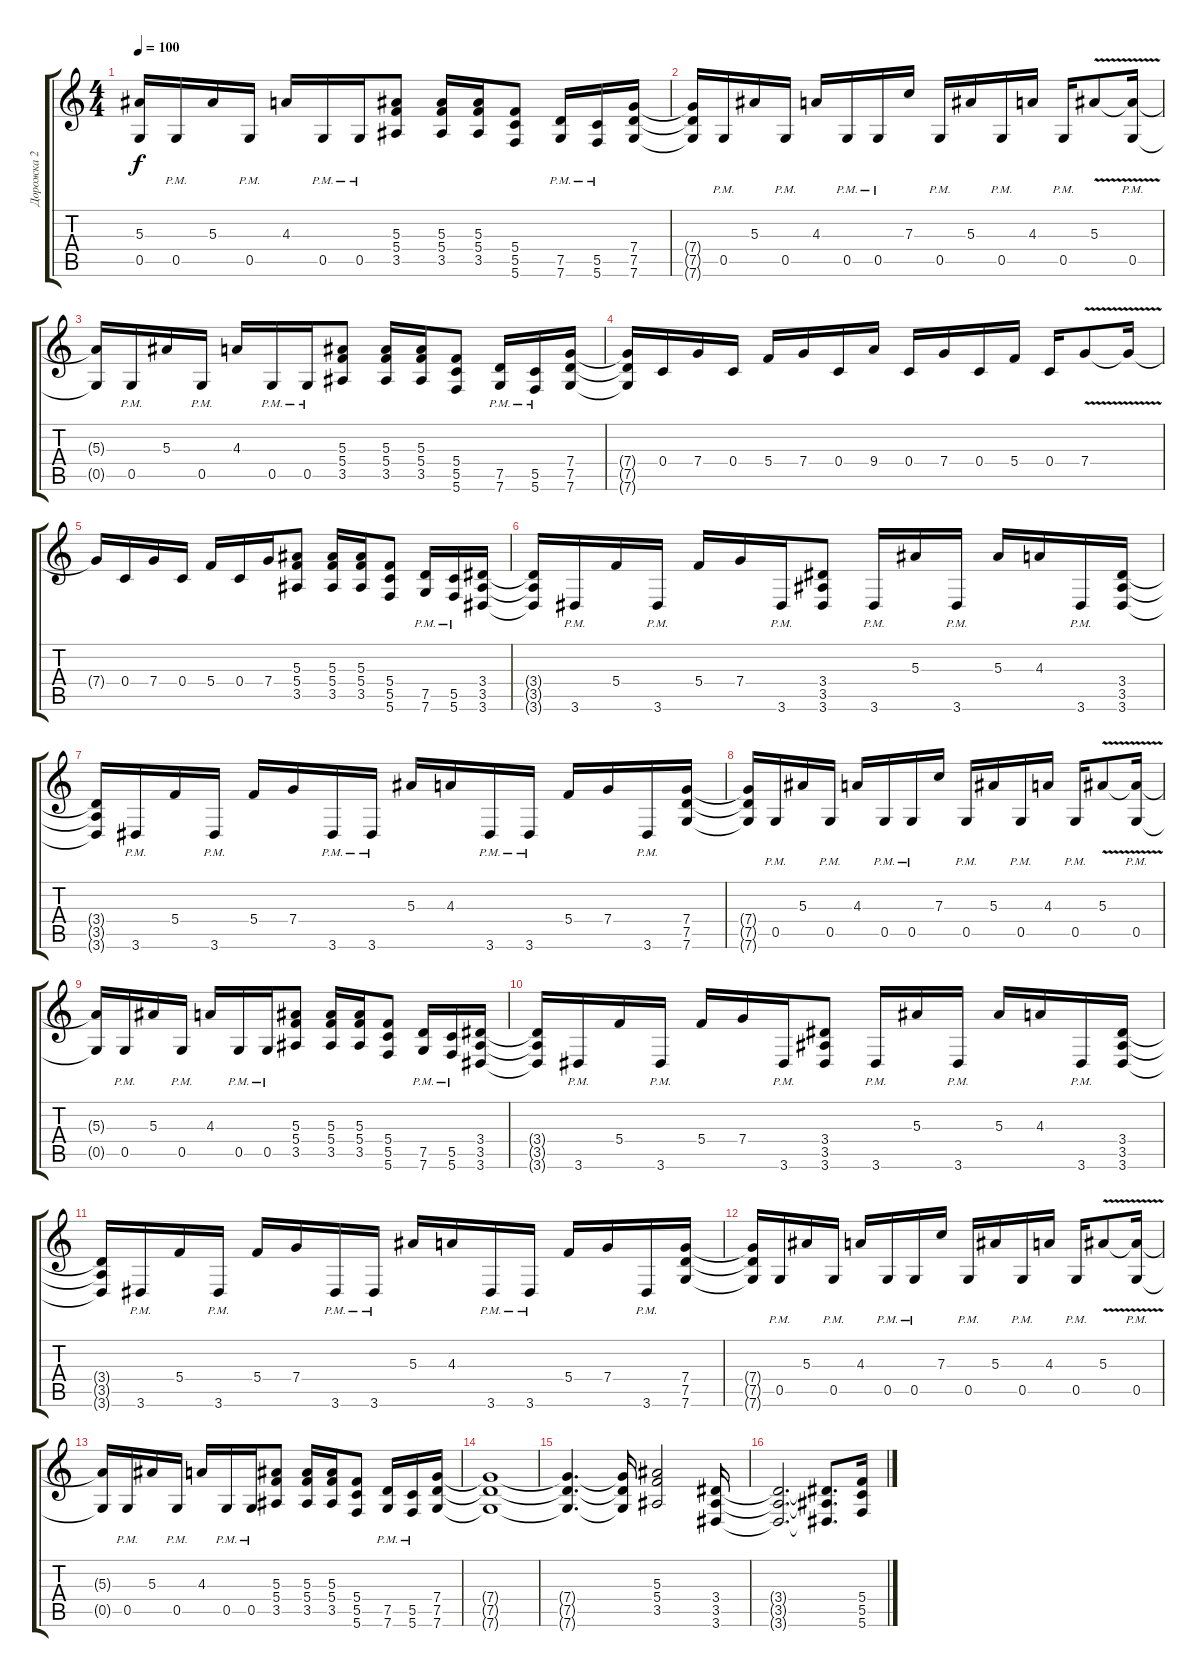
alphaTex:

\track ("Дорожка 2" "Дорожка 2") {instrument distortionguitar}
\staff {score tabs}
\tuning (D4 A3 F3 C3 G2 C2) {hide}
\ts (4 4)
\tempo 100
\clef g2
\ks c
(5.3{t} 0.5{t}).16{dy f} 0.5{pm}.16 5.3.16 0.5{pm}.16 4.3.16 0.5{pm}.16 0.5{pm}.16 (5.3 5.4 3.5).8 (5.3 5.4 3.5).16 (5.3 5.4 3.5).16 (5.4 5.5 5.6).8 (7.5{pm} 7.6{pm}).16 (5.5{pm} 5.6{pm}).16 (7.4 7.5 7.6).16 |
(7.4{t} 7.5{t} 7.6{t}).16 0.5{pm}.16 5.3.16 0.5{pm}.16 4.3.16 0.5{pm}.16 0.5{pm}.16 7.3.16 0.5{pm}.16 5.3.16 0.5{pm}.16 4.3.16 0.5{pm}.16 5.3{v}.8 (5.3{t} 0.5{pm}).16 |
(5.3{t} 0.5{t}).16 0.5{pm}.16 5.3.16 0.5{pm}.16 4.3.16 0.5{pm}.16 0.5{pm}.16 (5.3 5.4 3.5).8 (5.3 5.4 3.5).16 (5.3 5.4 3.5).16 (5.4 5.5 5.6).8 (7.5{pm} 7.6{pm}).16 (5.5{pm} 5.6{pm}).16 (7.4 7.5 7.6).16 |
(7.4{t} 7.5{t} 7.6{t}).16 0.4.16 7.4.16 0.4.16 5.4.16 7.4.16 0.4.16 9.4.16 0.4.16 7.4.16 0.4.16 5.4.16 0.4.16 7.4{v}.8 7.4{t}.16 |
7.4{t}.16 0.4.16 7.4.16 0.4.16 5.4.16 0.4.16 7.4.16 (5.3 5.4 3.5).8 (5.3 5.4 3.5).16 (5.3 5.4 3.5).16 (5.4 5.5 5.6).8 (7.5{pm} 7.6{pm}).16 (5.5{pm} 5.6{pm}).16 (3.4 3.5 3.6).16 |
(3.4{t} 3.5{t} 3.6{t}).16 3.6{pm}.16 5.4.16 3.6{pm}.16 5.4.16 7.4.16 3.6{pm}.16 (3.4 3.5 3.6).8 3.6{pm}.16 5.3.16 3.6{pm}.16 5.3.16 4.3.16 3.6{pm}.16 (3.4 3.5 3.6).16 |
(3.4{t} 3.5{t} 3.6{t}).16 3.6{pm}.16 5.4.16 3.6{pm}.16 5.4.16 7.4.16 3.6{pm}.16 3.6{pm}.16 5.3.16 4.3.16 3.6{pm}.16 3.6{pm}.16 5.4.16 7.4.16 3.6{pm}.16 (7.4 7.5 7.6).16 |
(7.4{t} 7.5{t} 7.6{t}).16 0.5{pm}.16 5.3.16 0.5{pm}.16 4.3.16 0.5{pm}.16 0.5{pm}.16 7.3.16 0.5{pm}.16 5.3.16 0.5{pm}.16 4.3.16 0.5{pm}.16 5.3{v}.8 (5.3{t} 0.5{pm}).16 |
(5.3{t} 0.5{t}).16 0.5{pm}.16 5.3.16 0.5{pm}.16 4.3.16 0.5{pm}.16 0.5{pm}.16 (5.3 5.4 3.5).8 (5.3 5.4 3.5).16 (5.3 5.4 3.5).16 (5.4 5.5 5.6).8 (7.5{pm} 7.6{pm}).16 (5.5{pm} 5.6{pm}).16 (3.4 3.5 3.6).16 |
(3.4{t} 3.5{t} 3.6{t}).16 3.6{pm}.16 5.4.16 3.6{pm}.16 5.4.16 7.4.16 3.6{pm}.16 (3.4 3.5 3.6).8 3.6{pm}.16 5.3.16 3.6{pm}.16 5.3.16 4.3.16 3.6{pm}.16 (3.4 3.5 3.6).16 |
(3.4{t} 3.5{t} 3.6{t}).16 3.6{pm}.16 5.4.16 3.6{pm}.16 5.4.16 7.4.16 3.6{pm}.16 3.6{pm}.16 5.3.16 4.3.16 3.6{pm}.16 3.6{pm}.16 5.4.16 7.4.16 3.6{pm}.16 (7.4 7.5 7.6).16 |
(7.4{t} 7.5{t} 7.6{t}).16 0.5{pm}.16 5.3.16 0.5{pm}.16 4.3.16 0.5{pm}.16 0.5{pm}.16 7.3.16 0.5{pm}.16 5.3.16 0.5{pm}.16 4.3.16 0.5{pm}.16 5.3{v}.8 (5.3{t} 0.5{pm}).16 |
(5.3{t} 0.5{t}).16 0.5{pm}.16 5.3.16 0.5{pm}.16 4.3.16 0.5{pm}.16 0.5{pm}.16 (5.3 5.4 3.5).8 (5.3 5.4 3.5).16 (5.3 5.4 3.5).16 (5.4 5.5 5.6).8 (7.5{pm} 7.6{pm}).16 (5.5{pm} 5.6{pm}).16 (7.4 7.5 7.6).16 |
(7.4{t} 7.5{t} 7.6{t}).1 |
(7.4{t} 7.5{t} 7.6{t}).4{d} (7.4{t} 7.5{t} 7.6{t}).16 (5.3 5.4 3.5).2 (3.4 3.5 3.6).16 |
(3.4{t} 3.5{t} 3.6{t}).2{d} (3.4{t} 3.5{t} 3.6{t}).8{d} (5.4 5.5 5.6).16
